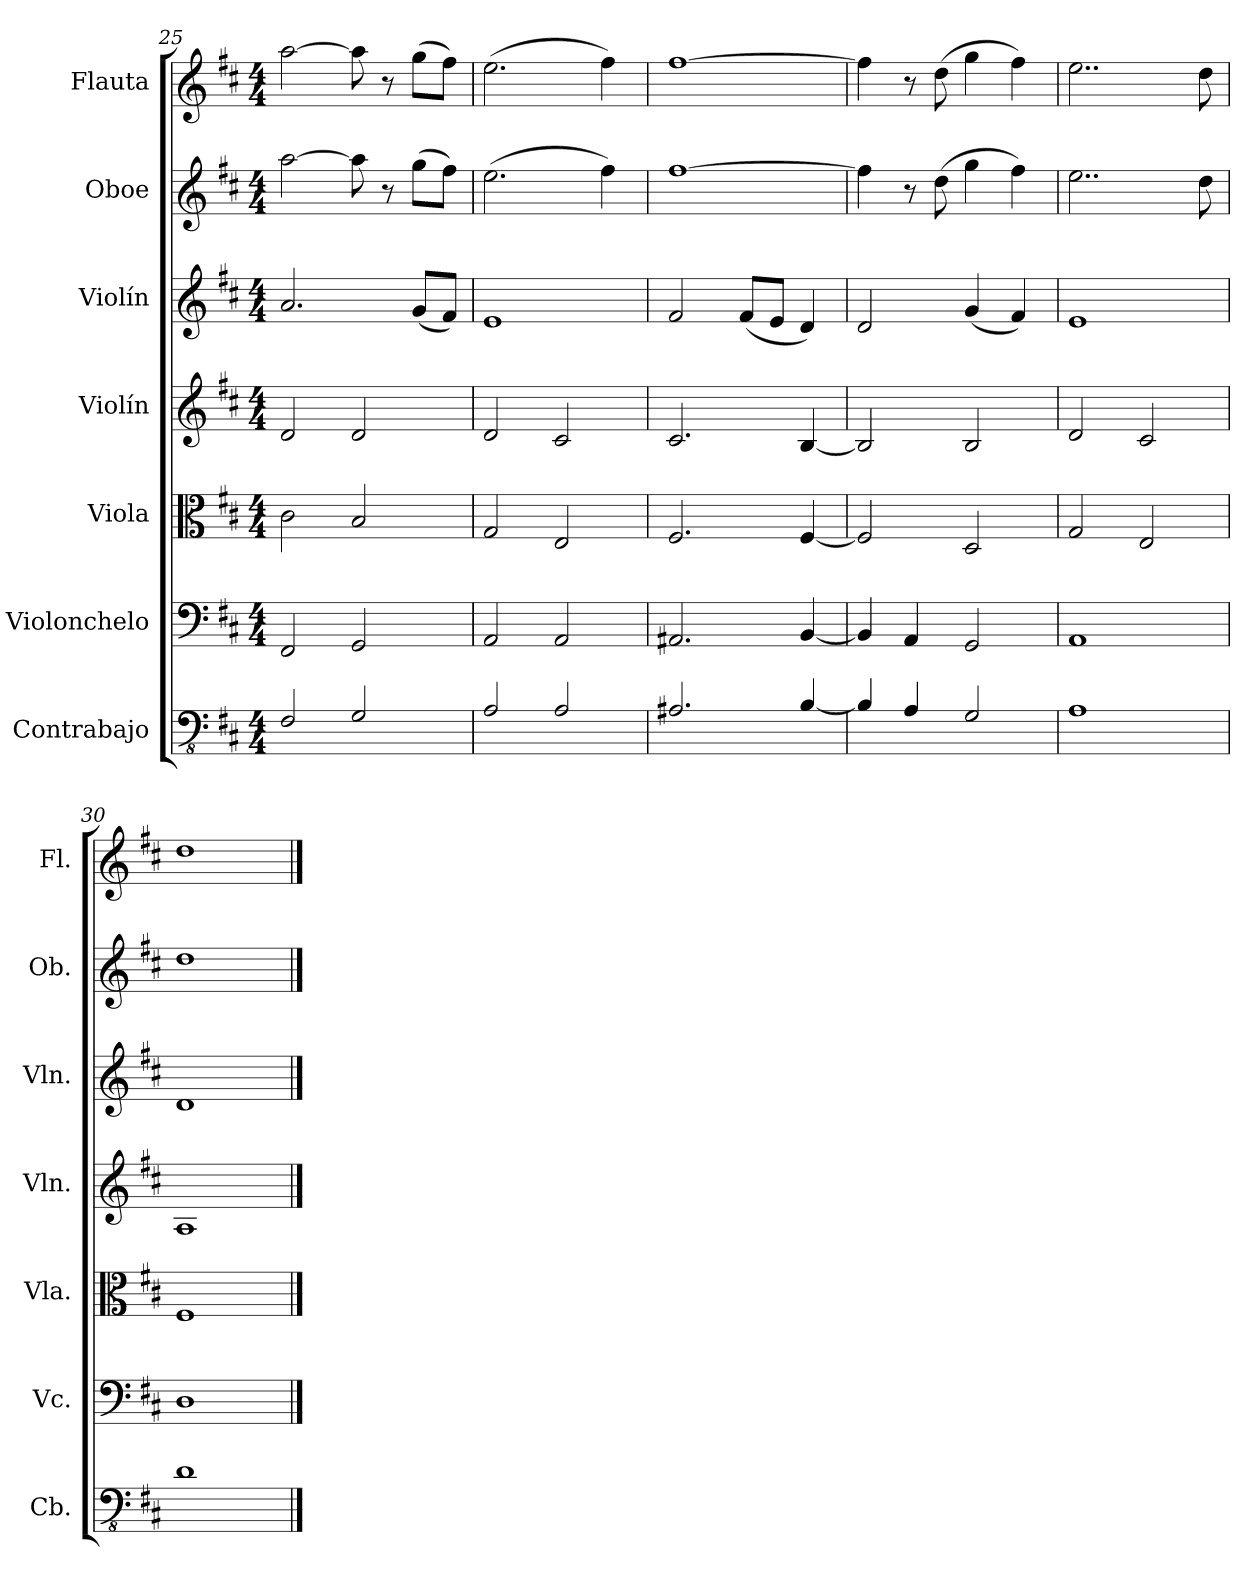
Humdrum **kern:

**kern	**kern	**kern	**kern	**kern	**kern	**kern
*part7	*part6	*part5	*part4	*part3	*part2	*part1
*staff7	*staff6	*staff5	*staff4	*staff3	*staff2	*staff1
*I"Contrabajo	*I"Violonchelo	*I"Viola	*I"Violín	*I"Violín	*I"Oboe	*I"Flauta
*I'Cb.	*I'Vc.	*I'Vla.	*I'Vln.	*I'Vln.	*I'Ob.	*I'Fl.
*clefFv4	*clefF4	*clefC3	*clefG2	*clefG2	*clefG2	*clefG2
*ITrd7c12	*	*	*	*	*	*
*k[f#c#]	*k[f#c#]	*k[f#c#]	*k[f#c#]	*k[f#c#]	*k[f#c#]	*k[f#c#]
*M4/4	*M4/4	*M4/4	*M4/4	*M4/4	*M4/4	*M4/4
=25	=25	=25	=25	=25	=25	=25
2FFF#/	2FF#/	2c#\	2d/	2.a/	[2aa\	[2aa\
2GGG/	2GG/	2B/	2d/	.	8aa\]	8aa\]
.	.	.	.	.	8r	8r
.	.	.	.	(8g/L	(8gg\L	(8gg\L
.	.	.	.	8f#/J)	8ff#\J)	8ff#\J)
=26	=26	=26	=26	=26	=26	=26
2AAA/	2AA/	2G/	2d/	1e	(2.ee\	(2.ee\
2AAA/	2AA/	2E/	2c#/	.	.	.
.	.	.	.	.	4ff#\)	4ff#\)
=27	=27	=27	=27	=27	=27	=27
2.AAA#X/	2.AA#X/	2.F#/	2.c#/	2f#/	[1ff#	[1ff#
.	.	.	.	(8f#/L	.	.
.	.	.	.	8e/J	.	.
[4BBB/	[4BB/	[4F#/	[4B/	4d/)	.	.
=28	=28	=28	=28	=28	=28	=28
4BBB/]	4BB/]	2F#/]	2B/]	2d/	4ff#\]	4ff#\]
4AAA/	4AA/	.	.	.	8r	8r
.	.	.	.	.	(8dd\	(8dd\
2GGG/	2GG/	2D/	2B/	(4g/	4gg\	4gg\
.	.	.	.	4f#/)	4ff#\)	4ff#\)
=29	=29	=29	=29	=29	=29	=29
1AAA	1AA	2G/	2d/	1e	2..ee\	2..ee\
.	.	2E/	2c#/	.	.	.
.	.	.	.	.	8dd\	8dd\
=30	=30	=30	=30	=30	=30	=30
1DD	1D	1F#	1A	1d	1dd	1dd
==	==	==	==	==	==	==
*-	*-	*-	*-	*-	*-	*-
